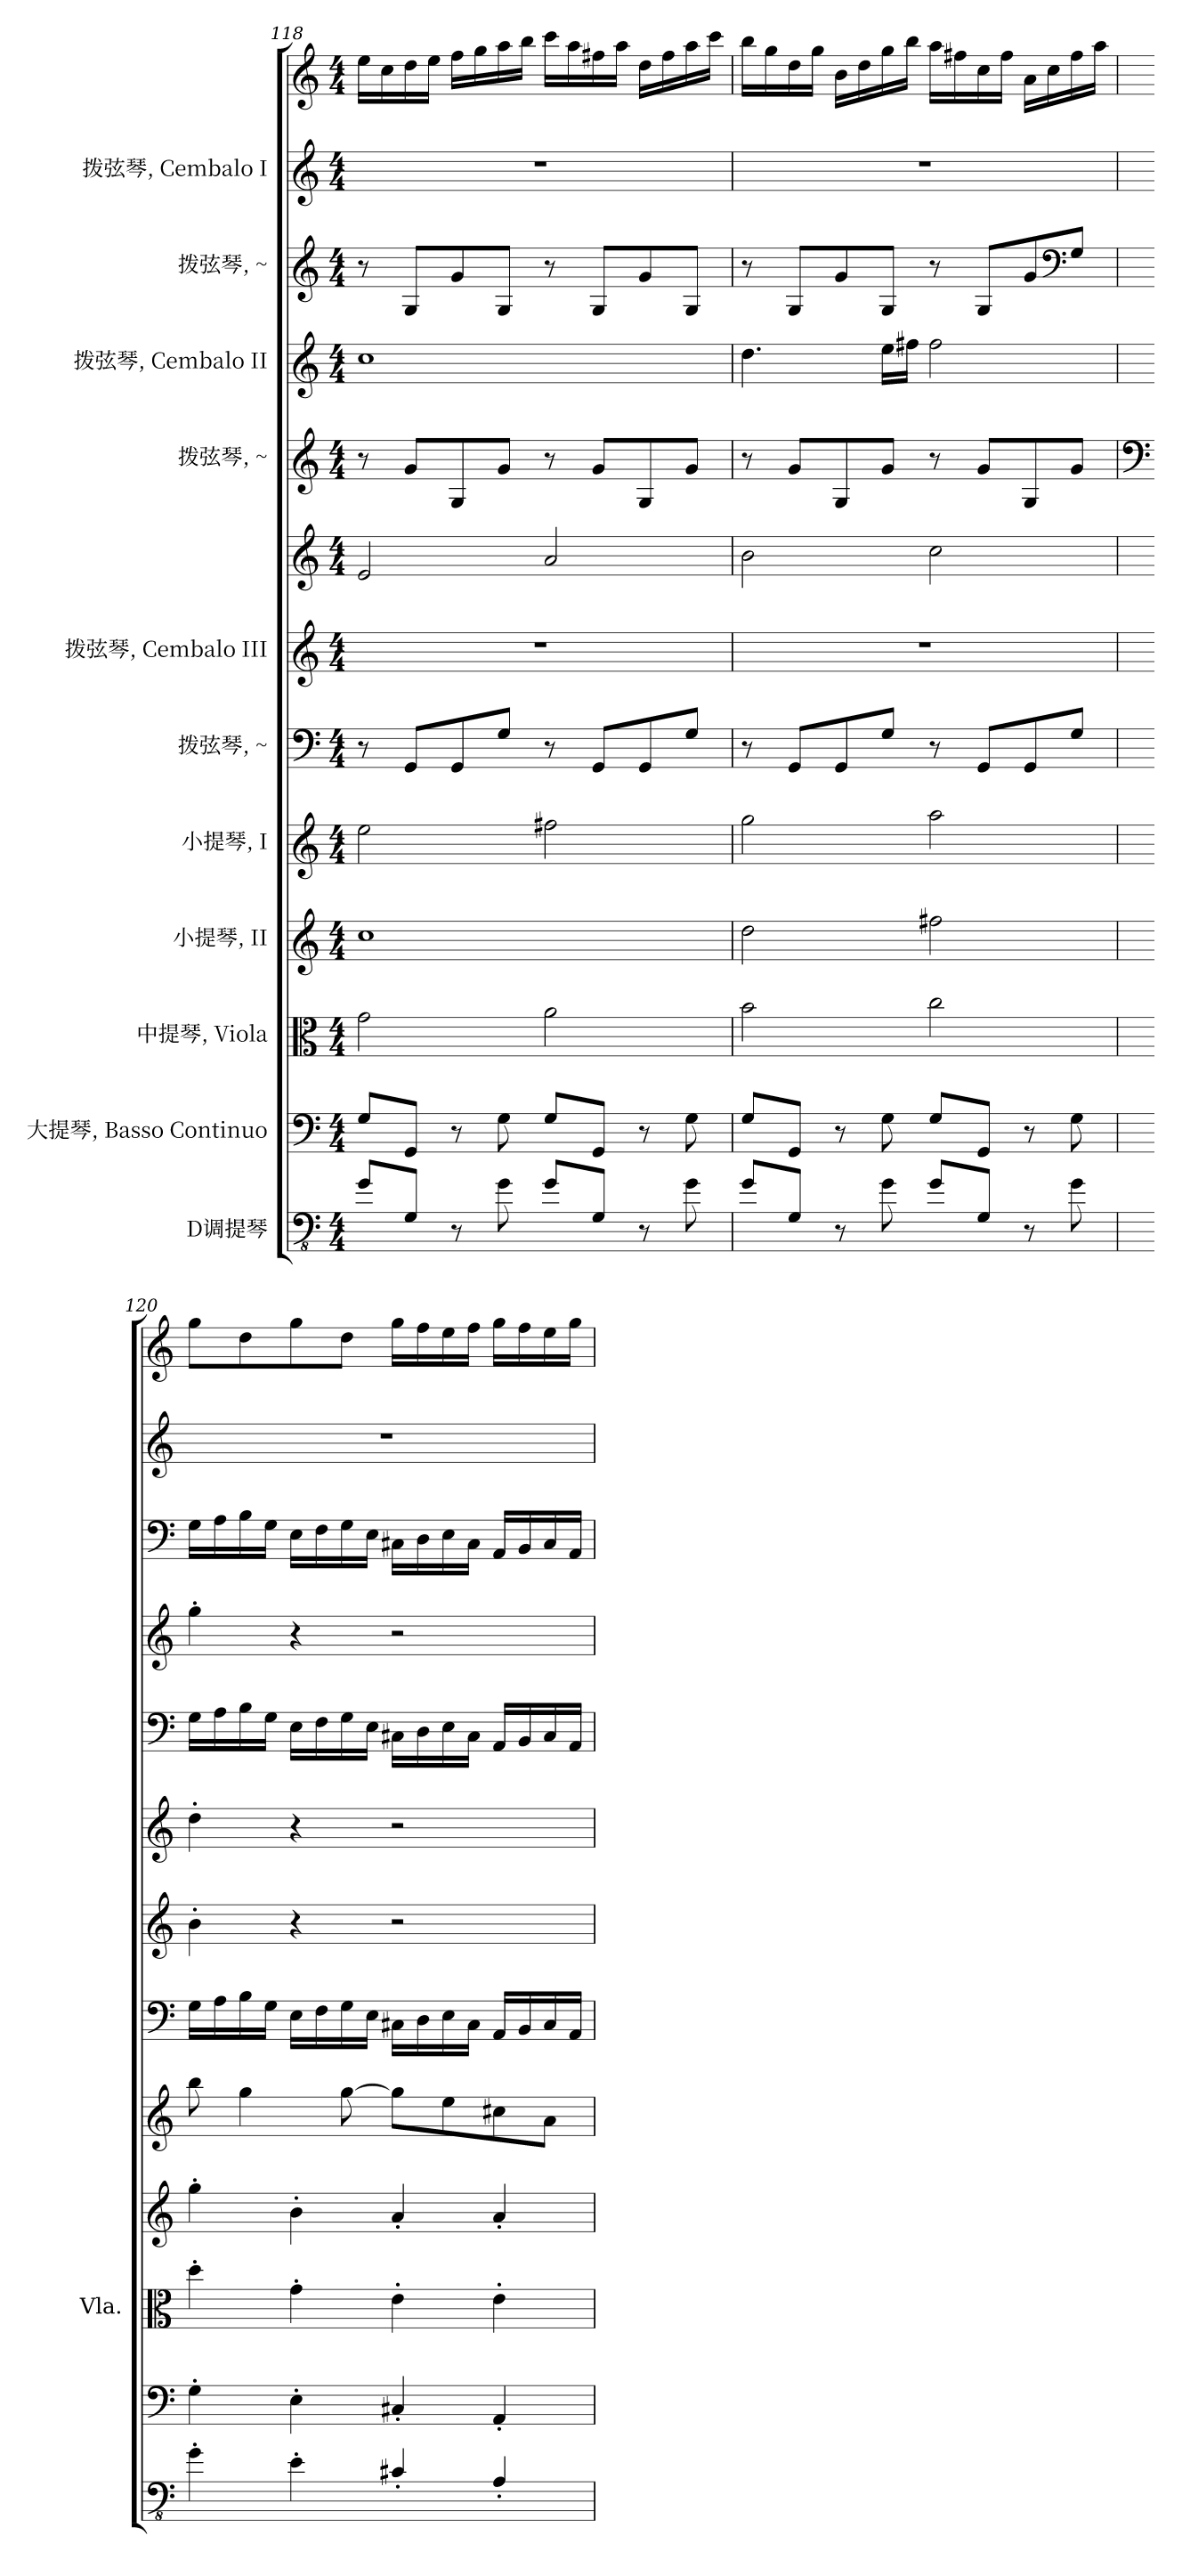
**kern	**kern	**kern	**kern	**kern	**kern	**kern	**kern	**kern	**kern	**kern	**kern	**kern
*part11	*part10	*part9	*part8	*part7	*part6	*part5	*part5	*part4	*part3	*part2	*part1	*part1
*staff13	*staff12	*staff11	*staff10	*staff9	*staff8	*staff7	*staff6	*staff5	*staff4	*staff3	*staff2	*staff1
*I"D调提琴	*I"大提琴, Basso Continuo	*I"中提琴, Viola	*I"小提琴, II	*I"小提琴, I	*I"拨弦琴, ~	*I"拨弦琴, Cembalo III	*	*I"拨弦琴, ~	*I"拨弦琴, Cembalo II	*I"拨弦琴, ~	*I"拨弦琴, Cembalo I	*
*	*	*I'Vla.	*	*	*	*	*	*	*	*	*	*
*clefFv4	*clefF4	*clefC3	*clefG2	*clefG2	*clefF4	*clefG2	*clefG2	*clefG2	*clefG2	*clefG2	*clefG2	*clefG2
*ITrd7c12	*	*	*	*	*	*	*	*	*	*	*	*
*k[]	*k[]	*k[]	*k[]	*k[]	*k[]	*k[]	*k[]	*k[]	*k[]	*k[]	*k[]	*k[]
*M4/4	*M4/4	*M4/4	*M4/4	*M4/4	*M4/4	*M4/4	*M4/4	*M4/4	*M4/4	*M4/4	*M4/4	*M4/4
=118	=118	=118	=118	=118	=118	=118	=118	=118	=118	=118	=118	=118
8GG/L	8G/L	2g\	1cc	2ee\	8r	1r	2e/	8r	1cc	8r	1r	16ee\LL
.	.	.	.	.	.	.	.	.	.	.	.	16cc\
8GGG/J	8GG/J	.	.	.	8GG/L	.	.	8g/L	.	8G/L	.	16dd\
.	.	.	.	.	.	.	.	.	.	.	.	16ee\JJ
8r	8r	.	.	.	8GG/	.	.	8G/	.	8g/	.	16ff\LL
.	.	.	.	.	.	.	.	.	.	.	.	16gg\
8GG\	8G\	.	.	.	8G/J	.	.	8g/J	.	8G/J	.	16aa\
.	.	.	.	.	.	.	.	.	.	.	.	16bb\JJ
8GG/L	8G/L	2a\	.	2ff#X\	8r	.	2a/	8r	.	8r	.	16ccc\LL
.	.	.	.	.	.	.	.	.	.	.	.	16aa\
8GGG/J	8GG/J	.	.	.	8GG/L	.	.	8g/L	.	8G/L	.	16ff#X\
.	.	.	.	.	.	.	.	.	.	.	.	16aa\JJ
8r	8r	.	.	.	8GG/	.	.	8G/	.	8g/	.	16dd\LL
.	.	.	.	.	.	.	.	.	.	.	.	16ff#\
8GG\	8G\	.	.	.	8G/J	.	.	8g/J	.	8G/J	.	16aa\
.	.	.	.	.	.	.	.	.	.	.	.	16ccc\JJ
!!LO:PB:g=z
=119	=119	=119	=119	=119	=119	=119	=119	=119	=119	=119	=119	=119
8GG/L	8G/L	2b\	2dd\	2gg\	8r	1r	2b\	8r	4.dd\	8r	1r	16bb\LL
.	.	.	.	.	.	.	.	.	.	.	.	16gg\
8GGG/J	8GG/J	.	.	.	8GG/L	.	.	8g/L	.	8G/L	.	16dd\
.	.	.	.	.	.	.	.	.	.	.	.	16gg\JJ
8r	8r	.	.	.	8GG/	.	.	8G/	.	8g/	.	16b\LL
.	.	.	.	.	.	.	.	.	.	.	.	16dd\
8GG\	8G\	.	.	.	8G/J	.	.	8g/J	16ee\LL	8G/J	.	16gg\
.	.	.	.	.	.	.	.	.	16ff#X\JJ	.	.	16bb\JJ
8GG/L	8G/L	2cc\	2ff#X\	2aa\	8r	.	2cc\	8r	2ff#\	8r	.	16aa\LL
.	.	.	.	.	.	.	.	.	.	.	.	16ff#X\
8GGG/J	8GG/J	.	.	.	8GG/L	.	.	8g/L	.	8G/L	.	16cc\
.	.	.	.	.	.	.	.	.	.	.	.	16ff#\JJ
8r	8r	.	.	.	8GG/	.	.	8G/	.	8g/	.	16a\LL
.	.	.	.	.	.	.	.	.	.	.	.	16cc\
*	*	*	*	*	*	*	*	*	*	*clefF4	*	*
8GG\	8G\	.	.	.	8G/J	.	.	8g/J	.	8G/J	.	16ff#\
.	.	.	.	.	.	.	.	.	.	.	.	16aa\JJ
=120	=120	=120	=120	=120	=120	=120	=120	=120	=120	=120	=120	=120
*	*	*	*	*	*	*	*	*clefF4	*	*	*	*
4GG'\	4G'\	4dd'\	4gg'\	8bb\	16G\LL	4b'\	4dd'\	16G\LL	4gg'\	16G\LL	1r	8gg\L
.	.	.	.	.	16A\	.	.	16A\	.	16A\	.	.
.	.	.	.	4gg\	16B\	.	.	16B\	.	16B\	.	8dd\
.	.	.	.	.	16G\JJ	.	.	16G\JJ	.	16G\JJ	.	.
4EE'\	4E'\	4g'\	4b'\	.	16E\LL	4r	4r	16E\LL	4r	16E\LL	.	8gg\
.	.	.	.	.	16F\	.	.	16F\	.	16F\	.	.
.	.	.	.	[8gg\	16G\	.	.	16G\	.	16G\	.	8dd\J
.	.	.	.	.	16E\JJ	.	.	16E\JJ	.	16E\JJ	.	.
4CC#X'/	4C#X'/	4e'\	4a'/	8gg\L]	16C#X\LL	2r	2r	16C#X\LL	2r	16C#X\LL	.	16gg\LL
.	.	.	.	.	16D\	.	.	16D\	.	16D\	.	16ff\
.	.	.	.	8ee\	16E\	.	.	16E\	.	16E\	.	16ee\
.	.	.	.	.	16C#\JJ	.	.	16C#\JJ	.	16C#\JJ	.	16ff\JJ
4AAA'/	4AA'/	4e'\	4a'/	8cc#X\	16AA/LL	.	.	16AA/LL	.	16AA/LL	.	16gg\LL
.	.	.	.	.	16BB/	.	.	16BB/	.	16BB/	.	16ff\
.	.	.	.	8a\J	16C#/	.	.	16C#/	.	16C#/	.	16ee\
.	.	.	.	.	16AA/JJ	.	.	16AA/JJ	.	16AA/JJ	.	16gg\JJ
=	=	=	=	=	=	=	=	=	=	=	=	=
*-	*-	*-	*-	*-	*-	*-	*-	*-	*-	*-	*-	*-
